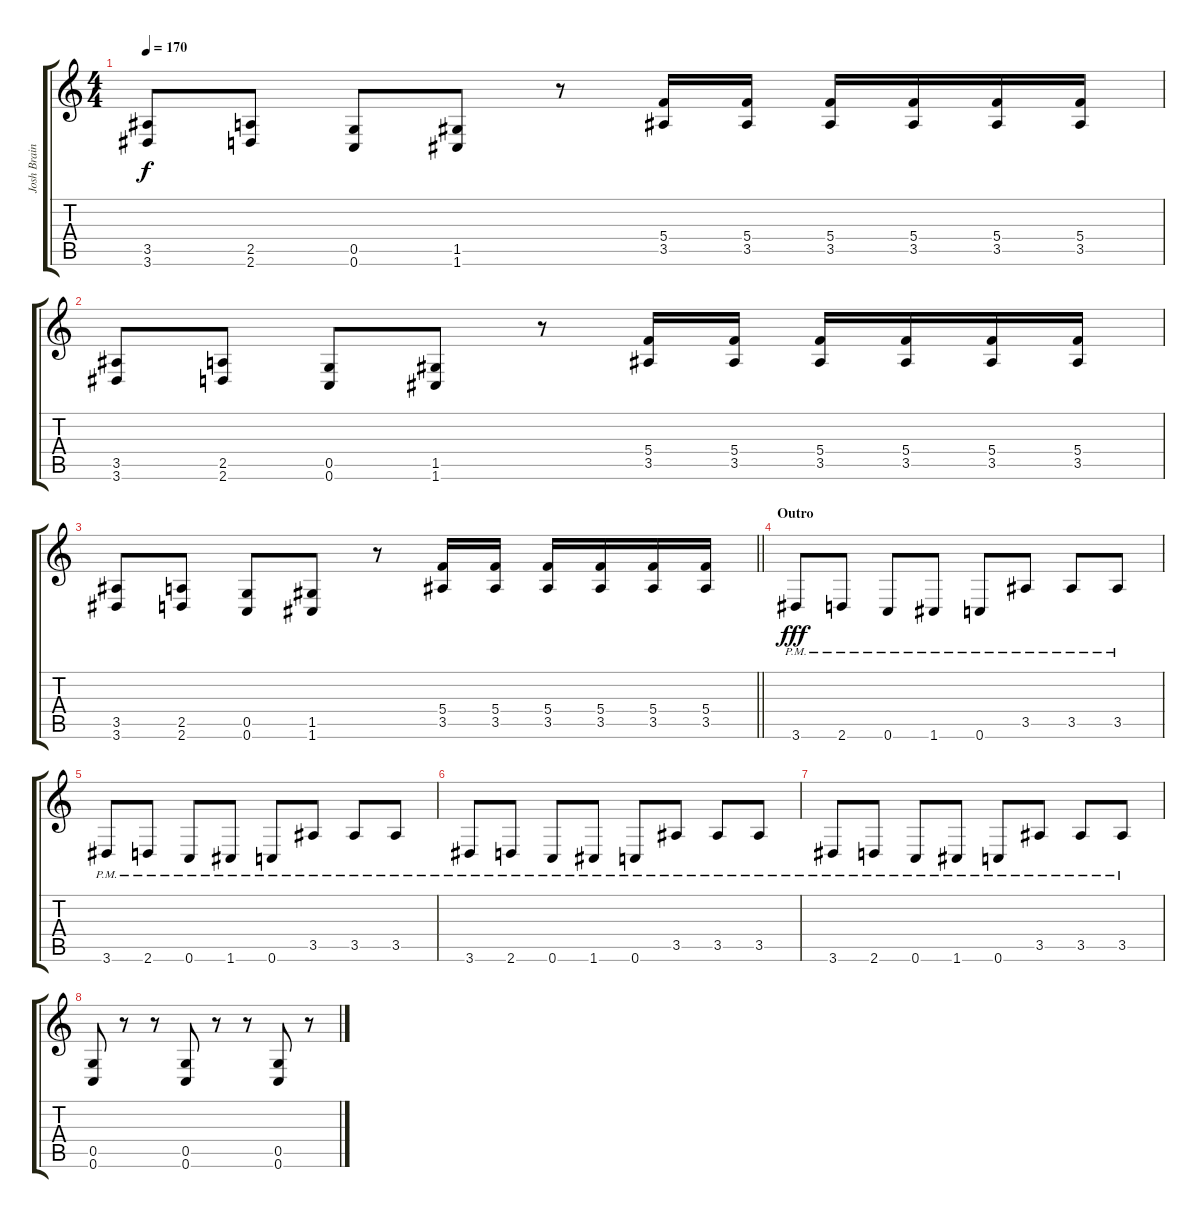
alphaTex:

\track ("Josh Brainard" "Josh Brain") {instrument distortionguitar}
\staff {score tabs}
\tuning (D4 A3 F3 C3 G2 C2) {hide}
\ts (4 4)
\tempo 170
\clef g2
\ks c
(3.5 3.6).8{dy f} (2.5 2.6).8 (0.5 0.6).8 (1.5 1.6).8 r.8 (5.4 3.5).16 (5.4 3.5).16 (5.4 3.5).16 (5.4 3.5).16 (5.4 3.5).16 (5.4 3.5).16 |
(3.5 3.6).8 (2.5 2.6).8 (0.5 0.6).8 (1.5 1.6).8 r.8 (5.4 3.5).16 (5.4 3.5).16 (5.4 3.5).16 (5.4 3.5).16 (5.4 3.5).16 (5.4 3.5).16 |
\barLineRight lightlight
(3.5 3.6).8 (2.5 2.6).8 (0.5 0.6).8 (1.5 1.6).8 r.8 (5.4 3.5).16 (5.4 3.5).16 (5.4 3.5).16 (5.4 3.5).16 (5.4 3.5).16 (5.4 3.5).16 |
\section ("" "Outro")
3.6{pm}.8{dy fff} 2.6{pm}.8 0.6{pm}.8 1.6{pm}.8 0.6{pm}.8 3.5{pm}.8 3.5{pm}.8 3.5{pm}.8 |
3.6{pm}.8 2.6{pm}.8 0.6{pm}.8 1.6{pm}.8 0.6{pm}.8 3.5{pm}.8 3.5{pm}.8 3.5{pm}.8 |
3.6{pm}.8 2.6{pm}.8 0.6{pm}.8 1.6{pm}.8 0.6{pm}.8 3.5{pm}.8 3.5{pm}.8 3.5{pm}.8 |
3.6{pm}.8 2.6{pm}.8 0.6{pm}.8 1.6{pm}.8 0.6{pm}.8 3.5{pm}.8 3.5{pm}.8 3.5{pm}.8 |
(0.5 0.6).8 r.8 r.8 (0.5 0.6).8 r.8 r.8 (0.5 0.6).8 r.8
